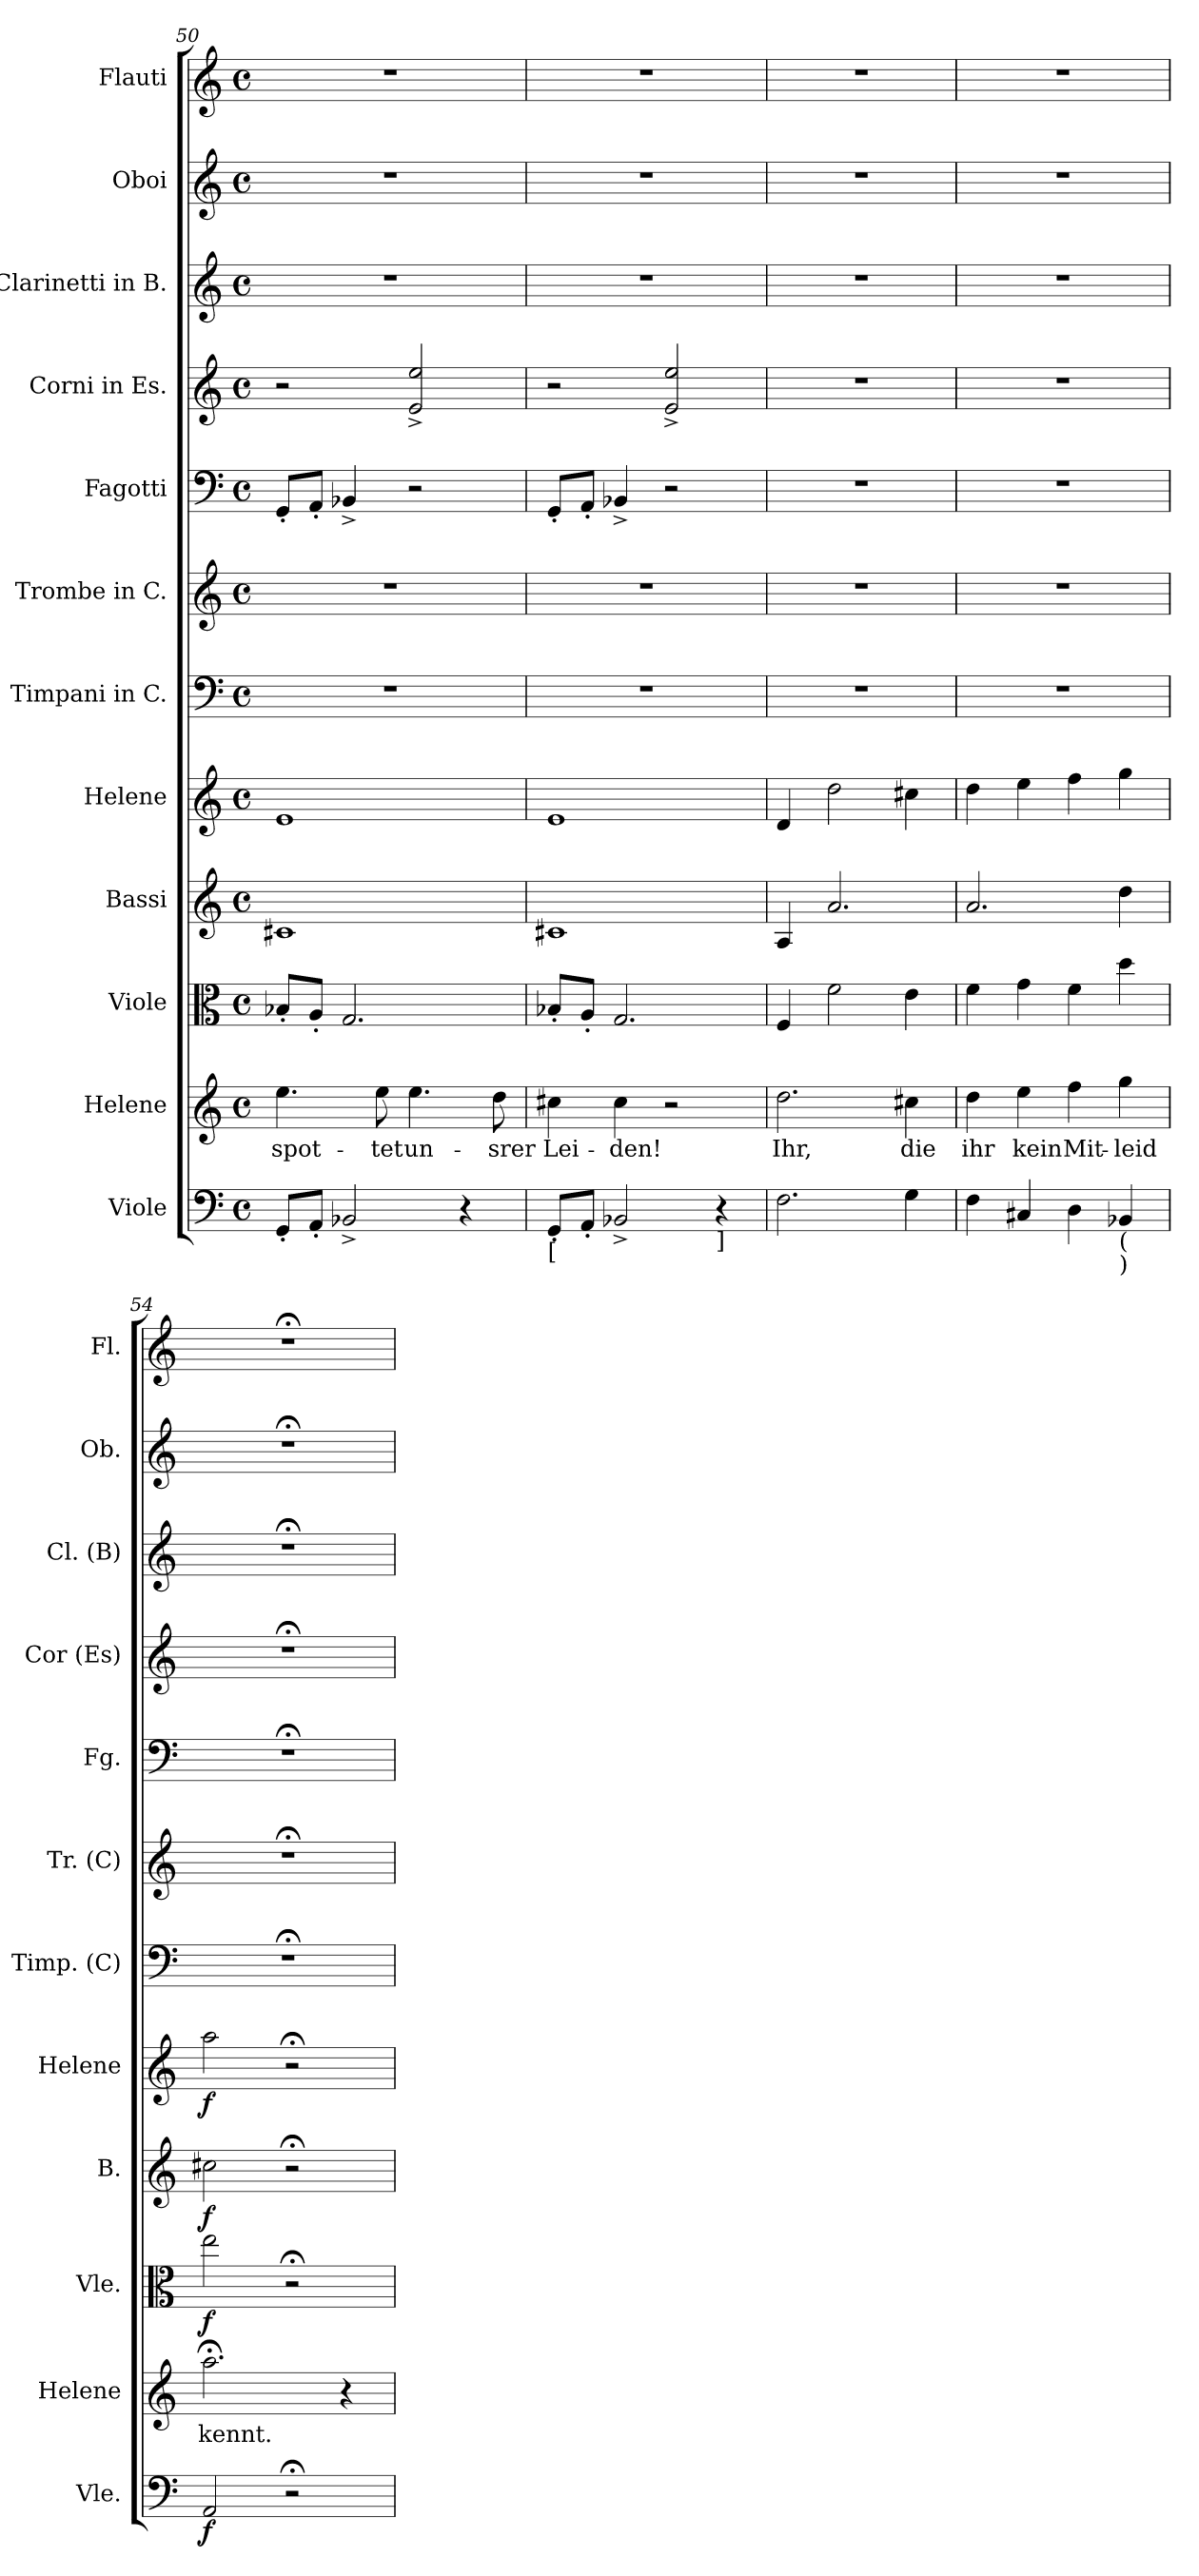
**kern	**dynam	**kern	**text	**kern	**dynam	**kern	**dynam	**kern	**dynam	**kern	**kern	**kern	**kern	**kern	**kern	**kern
*part12	*part12	*part11	*part11	*part10	*part10	*part9	*part9	*part8	*part8	*part7	*part6	*part5	*part4	*part3	*part2	*part1
*staff12	*staff12	*staff11	*staff11	*staff10	*staff10	*staff9	*staff9	*staff8	*staff8	*staff7	*staff6	*staff5	*staff4	*staff3	*staff2	*staff1
*I"Viole	*	*I"Helene	*	*I"Viole	*	*I"Bassi	*	*I"Helene	*	*I"Timpani in C.	*I"Trombe in C.	*I"Fagotti	*I"Corni in Es.	*I"Clarinetti in B.	*I"Oboi	*I"Flauti
*I'Vle.	*	*I'Helene	*	*I'Vle.	*	*I'B.	*	*I'Helene	*	*I'Timp. (C)	*I'Tr. (C)	*I'Fg.	*I'Cor (Es)	*I'Cl. (B)	*I'Ob.	*I'Fl.
*clefF4	*	*clefG2	*	*clefC3	*	*clefG2	*	*clefG2	*	*clefF4	*clefG2	*clefF4	*clefG2	*clefG2	*clefG2	*clefG2
*	*	*	*	*	*	*	*	*	*	*	*	*	*ITrd4c7	*ITrd1c2	*	*
*M4/4	*	*M4/4	*	*M4/4	*	*M4/4	*	*M4/4	*	*M4/4	*M4/4	*M4/4	*M4/4	*M4/4	*M4/4	*M4/4
*met(c)	*	*met(c)	*	*met(c)	*	*met(c)	*	*met(c)	*	*met(c)	*met(c)	*met(c)	*met(c)	*met(c)	*met(c)	*met(c)
=50	=50	=50	=50	=50	=50	=50	=50	=50	=50	=50	=50	=50	=50	=50	=50	=50
8GG'</L	.	4.ee\	spot-	8B-'</L	.	1c#	.	1e	.	1r	1r	8GG'</L	2r	1r	1r	1r
8AA'</J	.	.	.	8A'</J	.	.	.	.	.	.	.	8AA'</J	.	.	.	.
2BB-^</	.	.	.	2.G/	.	.	.	.	.	.	.	4BB-^</	.	.	.	.
.	.	8ee\	tet	.	.	.	.	.	.	.	.	.	.	.	.	.
.	.	4.ee\	un-	.	.	.	.	.	.	.	.	2r	2A^</ 2a^</	.	.	.
4r	.	.	.	.	.	.	.	.	.	.	.	.	.	.	.	.
.	.	8dd\	srer	.	.	.	.	.	.	.	.	.	.	.	.	.
=51	=51	=51	=51	=51	=51	=51	=51	=51	=51	=51	=51	=51	=51	=51	=51	=51
!LO:TX:b:t=[	!	!	!	!	!	!	!	!	!	!	!	!	!	!	!	!
8GG'</L	.	4cc#\	Lei-	8B-'</L	.	1c#	.	1e	.	1r	1r	8GG'</L	2r	1r	1r	1r
8AA'</J	.	.	.	8A'</J	.	.	.	.	.	.	.	8AA'</J	.	.	.	.
2BB-^</	.	4cc#\	den!	2.G/	.	.	.	.	.	.	.	4BB-^</	.	.	.	.
.	.	2r	.	.	.	.	.	.	.	.	.	2r	2A^</ 2a^</	.	.	.
!LO:TX:b:t=]	!	!	!	!	!	!	!	!	!	!	!	!	!	!	!	!
4r	.	.	.	.	.	.	.	.	.	.	.	.	.	.	.	.
!!LO:PB:g=z
=52	=52	=52	=52	=52	=52	=52	=52	=52	=52	=52	=52	=52	=52	=52	=52	=52
2.F\	.	2.dd\	Ihr,	4F/	.	4A/	.	4d/	.	1r	1r	1r	1r	1r	1r	1r
.	.	.	.	2f\	.	2.a/	.	2dd\	.	.	.	.	.	.	.	.
4G\	.	4cc#\	die	4e\	.	.	.	4cc#\	.	.	.	.	.	.	.	.
=53	=53	=53	=53	=53	=53	=53	=53	=53	=53	=53	=53	=53	=53	=53	=53	=53
4F\	.	4dd\	ihr	4f\	.	2.a/	.	4dd\	.	1r	1r	1r	1r	1r	1r	1r
4C#/	.	4ee\	kein	4g\	.	.	.	4ee\	.	.	.	.	.	.	.	.
4D\	.	4ff\	Mit-	4f\	.	.	.	4ff\	.	.	.	.	.	.	.	.
!LO:TX:b:t=(	!	!	!	!	!	!	!	!	!	!	!	!	!	!	!	!
!LO:TX:b:t=)	!	!	!	!	!	!	!	!	!	!	!	!	!	!	!	!
4BB-/	.	4gg\	leid	4dd\	.	4dd\	.	4gg\	.	.	.	.	.	.	.	.
=54	=54	=54	=54	=54	=54	=54	=54	=54	=54	=54	=54	=54	=54	=54	=54	=54
!	!LO:DY:b	!	!	!	!LO:DY:b	!	!LO:DY:b	!	!LO:DY:b	!	!	!	!	!	!	!
2AA/	f	2.aa;<\	kennt.	2ee\	f	2cc#\	f	2aa\	f	1r;<	1r;<	1r;<	1r;<	1r;<	1r;<	1r;<
2r;<	.	.	.	2r;<	.	2r;<	.	2r;<	.	.	.	.	.	.	.	.
.	.	4r	.	.	.	.	.	.	.	.	.	.	.	.	.	.
=	=	=	=	=	=	=	=	=	=	=	=	=	=	=	=	=
*-	*-	*-	*-	*-	*-	*-	*-	*-	*-	*-	*-	*-	*-	*-	*-	*-
